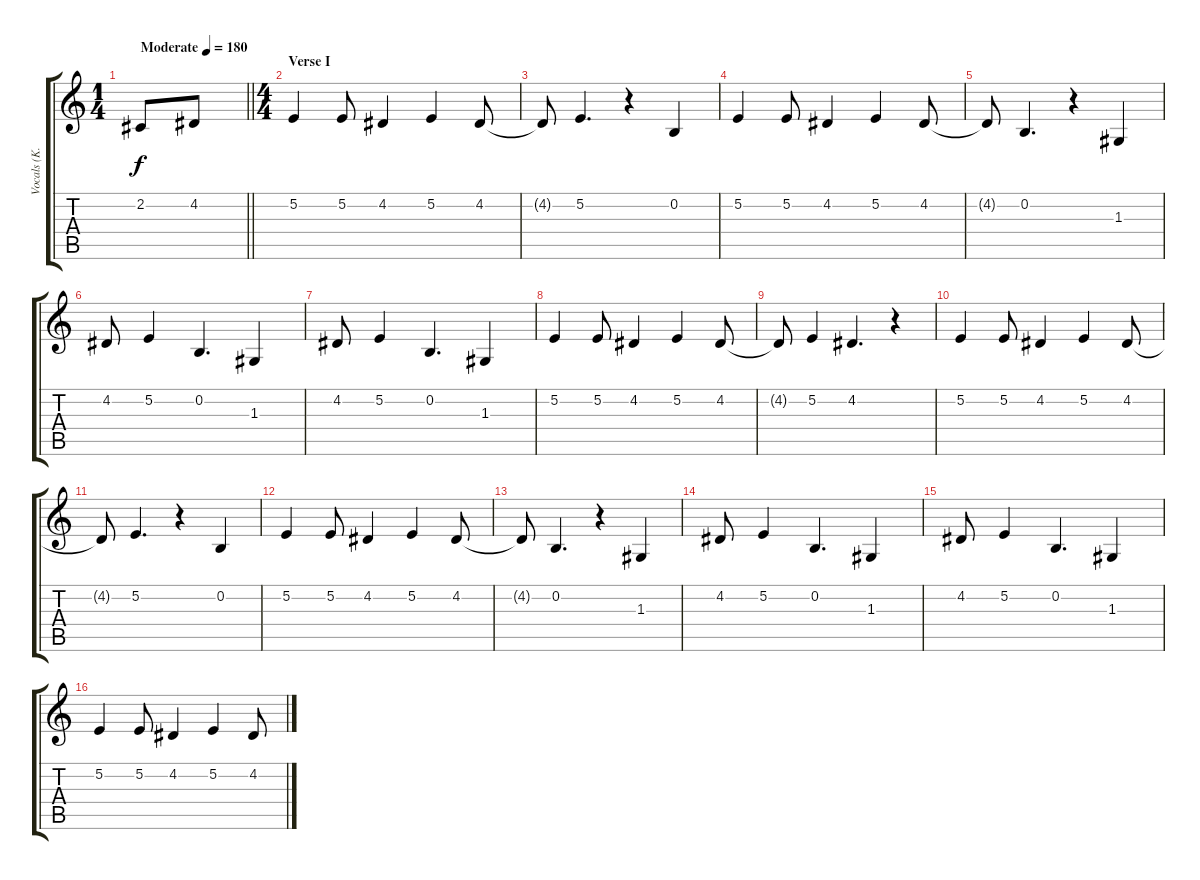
\track ("Vocals (K.H. Lee)" "Vocals (K.") {instrument flute}
\staff {score tabs}
\tuning (E4 B3 G3 D3 A2 E2) {hide}
\ts (1 4)
\tempo (180 "Moderate")
\clef g2
\barLineRight lightlight
\ks c
2.2.8{dy f instrument flute} 4.2.8 |
\ts (4 4)
\section ("" "Verse I")
5.2.4 5.2.8 4.2.4 5.2.4 4.2.8 |
4.2{t}.8 5.2.4{d} r.4 0.2.4 |
5.2.4 5.2.8 4.2.4 5.2.4 4.2.8 |
4.2{t}.8 0.2.4{d} r.4 1.3.4 |
4.2.8 5.2.4 0.2.4{d} 1.3.4 |
4.2.8 5.2.4 0.2.4{d} 1.3.4 |
5.2.4 5.2.8 4.2.4 5.2.4 4.2.8 |
4.2{t}.8 5.2.4 4.2.4{d} r.4 |
5.2.4 5.2.8 4.2.4 5.2.4 4.2.8 |
4.2{t}.8 5.2.4{d} r.4 0.2.4 |
5.2.4 5.2.8 4.2.4 5.2.4 4.2.8 |
4.2{t}.8 0.2.4{d} r.4 1.3.4 |
4.2.8 5.2.4 0.2.4{d} 1.3.4 |
4.2.8 5.2.4 0.2.4{d} 1.3.4 |
5.2.4 5.2.8 4.2.4 5.2.4 4.2.8
